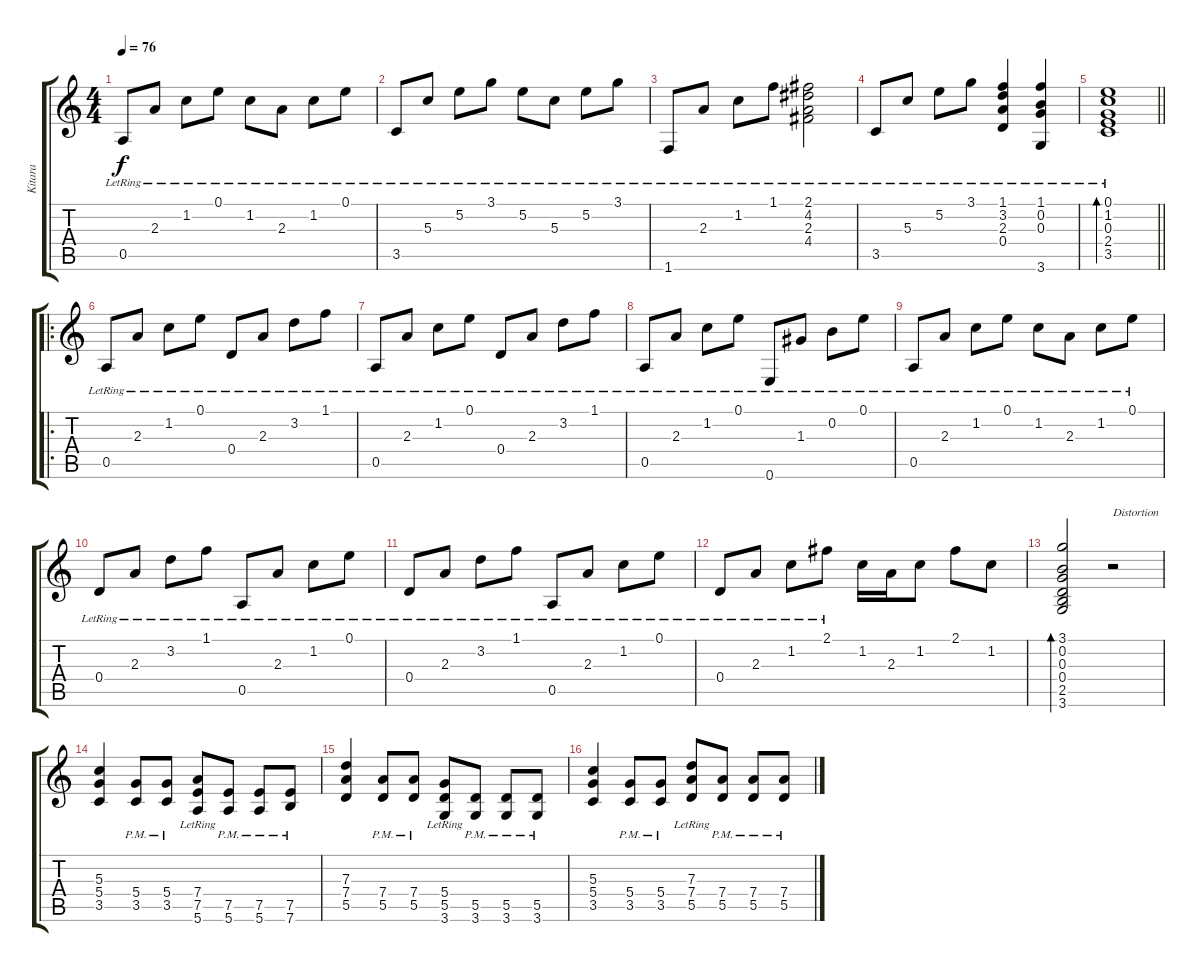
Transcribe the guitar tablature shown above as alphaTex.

\track ("Kitara" "Kitara") {instrument electricguitarclean}
\staff {score tabs}
\tuning (E4 B3 G3 D3 A2 E2) {hide}
\ts (4 4)
\tempo 76
\clef g2
\ks c
0.5{lr}.8{dy f instrument electricguitarclean} 2.3{lr}.8 1.2{lr}.8 0.1{lr}.8 1.2{lr}.8 2.3{lr}.8 1.2{lr}.8 0.1{lr}.8 |
3.5{lr}.8 5.3{lr}.8 5.2{lr}.8 3.1{lr}.8 5.2{lr}.8 5.3{lr}.8 5.2{lr}.8 3.1{lr}.8 |
1.6{lr}.8 2.3{lr}.8 1.2{lr}.8 1.1{lr}.8 (2.1{lr} 4.2{lr} 2.3{lr} 4.4{lr}).2 |
3.5{lr}.8 5.3{lr}.8 5.2{lr}.8 3.1{lr}.8 (1.1{lr} 3.2{lr} 2.3{lr} 0.4{lr}).4 (1.1{lr} 0.2{lr} 0.3{lr} 3.6{lr}).4 |
\barLineRight lightlight
(0.1{lr} 1.2{lr} 0.3{lr} 2.4{lr} 3.5{lr}).1{bd 60} |
\ro
0.5{lr}.8{volume 13 instrument electricguitarclean} 2.3{lr}.8 1.2{lr}.8 0.1{lr}.8 0.4{lr}.8 2.3{lr}.8 3.2{lr}.8 1.1{lr}.8 |
0.5{lr}.8 2.3{lr}.8 1.2{lr}.8 0.1{lr}.8 0.4{lr}.8 2.3{lr}.8 3.2{lr}.8 1.1{lr}.8 |
0.5{lr}.8 2.3{lr}.8 1.2{lr}.8 0.1{lr}.8 0.6{lr}.8 1.3{lr}.8 0.2{lr}.8 0.1{lr}.8 |
0.5{lr}.8 2.3{lr}.8 1.2{lr}.8 0.1{lr}.8 1.2{lr}.8 2.3{lr}.8 1.2{lr}.8 0.1{lr}.8 |
0.4{lr}.8 2.3{lr}.8 3.2{lr}.8 1.1{lr}.8 0.5{lr}.8 2.3{lr}.8 1.2{lr}.8 0.1{lr}.8 |
0.4{lr}.8 2.3{lr}.8 3.2{lr}.8 1.1{lr}.8 0.5{lr}.8 2.3{lr}.8 1.2{lr}.8 0.1{lr}.8 |
0.4{lr}.8 2.3{lr}.8 1.2{lr}.8 2.1{lr}.8 1.2.16 2.3.16 1.2.8 2.1.8 1.2.8 |
(3.1 0.2 0.3 0.4 2.5 3.6).2{bd 60} r.2{txt "Distortion" volume 16 instrument distortionguitar} |
(5.3 5.4 3.5).4 (5.4{pm} 3.5{pm}).8 (5.4 3.5{pm}).8 (7.4{lr} 7.5{lr} 5.6{lr}).8 (7.5{pm} 5.6{pm}).8 (7.5{pm} 5.6{pm}).8 (7.5{pm} 7.6{pm}).8 |
(7.3 7.4 5.5).4 (7.4{pm} 5.5{pm}).8 (7.4{pm} 5.5{pm}).8 (5.4{lr} 5.5{lr} 3.6{lr}).8 (5.5{pm} 3.6{pm}).8 (5.5{pm} 3.6{pm}).8 (5.5{pm} 3.6{pm}).8 |
(5.3 5.4 3.5).4 (5.4{pm} 3.5{pm}).8 (5.4{pm} 3.5{pm}).8 (7.3{lr} 7.4{lr} 5.5{lr}).8 (7.4{pm} 5.5{pm}).8 (7.4{pm} 5.5{pm}).8 (7.4{pm} 5.5{pm}).8
